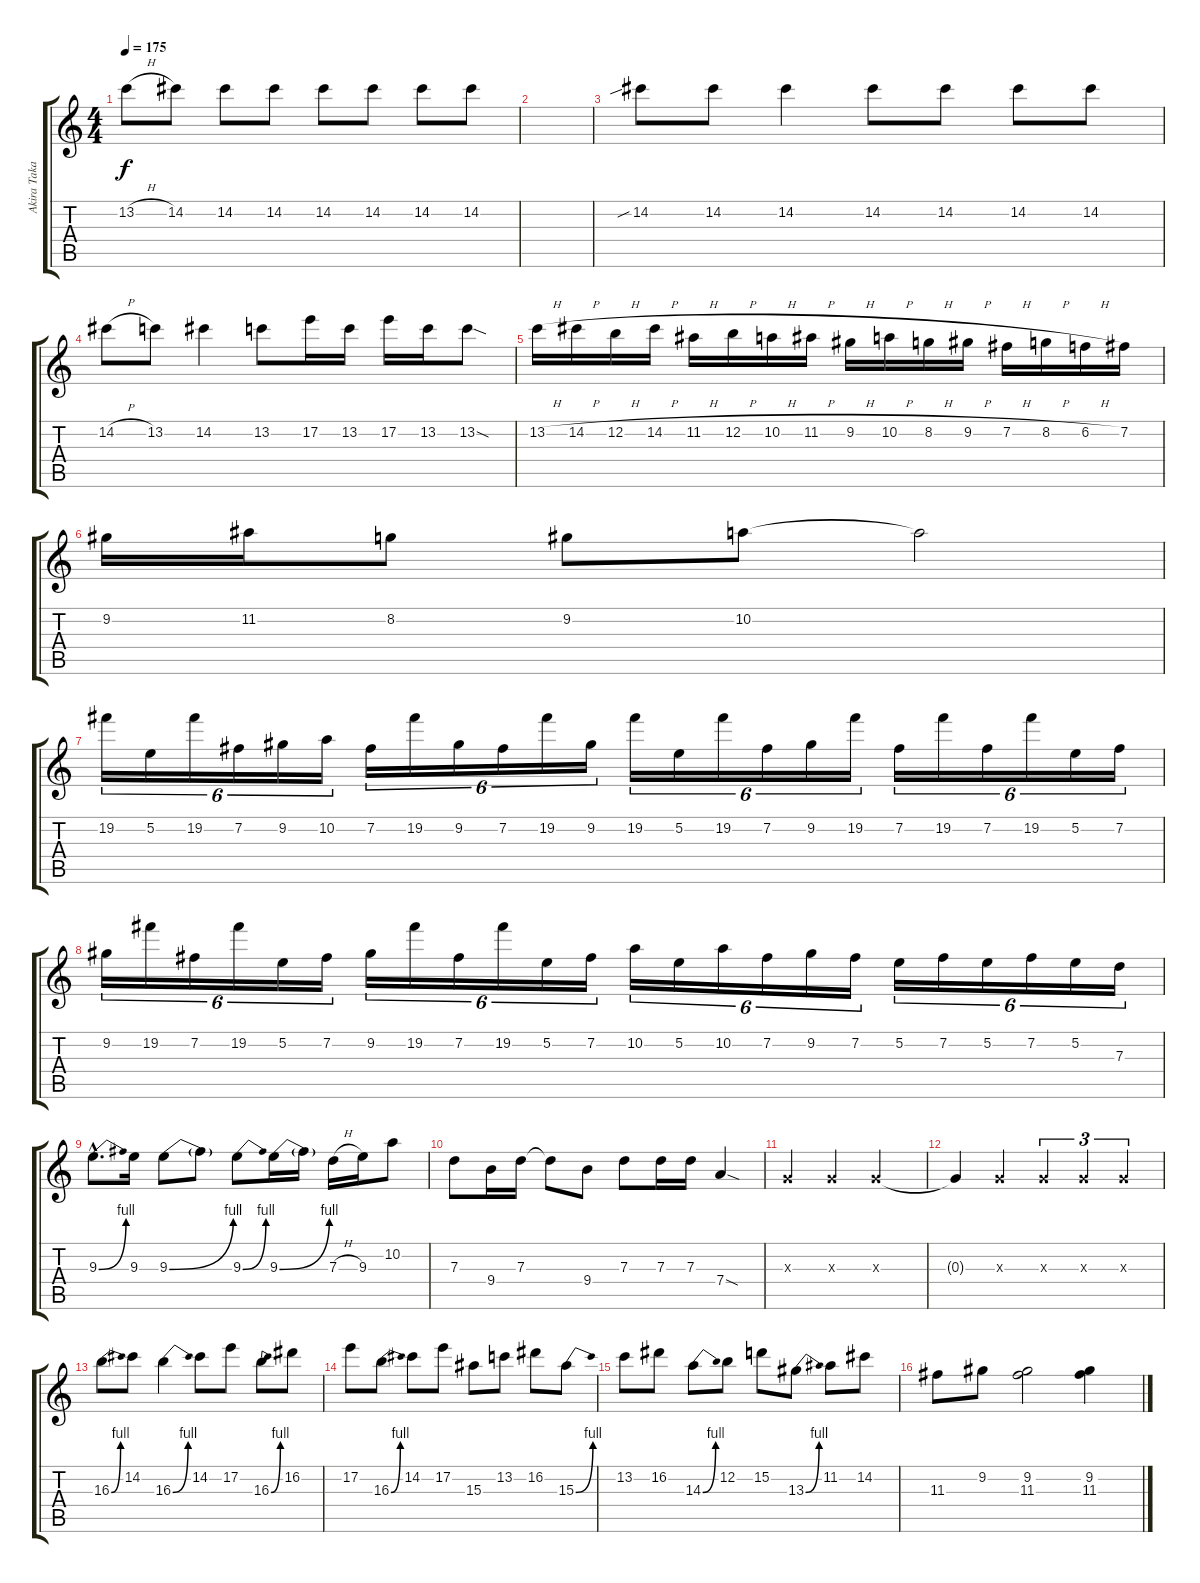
\track ("Akira Takasaki 3" "Akira Taka") {instrument distortionguitar}
\staff {score tabs}
\tuning (E4 B3 G3 D3 A2 E2) {hide}
\ts (4 4)
\tempo 175
\clef g2
\ks c
13.2{h}.8{dy f} 14.2.8 14.2.8 14.2.8 14.2.8 14.2.8 14.2.8 14.2.8 |
|
14.2{sib}.8 14.2.8 14.2.4 14.2.8 14.2.8 14.2.8 14.2.8 |
14.2{h}.8 13.2.8 14.2.4 13.2.8 17.2.16 13.2.16 17.2.16 13.2.16 13.2{sod}.8 |
13.2{h}.16 14.2{h}.16 12.2{h}.16 14.2{h}.16 11.2{h}.16 12.2{h}.16 10.2{h}.16 11.2{h}.16 9.2{h}.16 10.2{h}.16 8.2{h}.16 9.2{h}.16 7.2{h}.16 8.2{h}.16 6.2{h}.16 7.2.16 |
9.2.16 11.2.16 8.2.8 9.2.8 10.2.8 10.2{t}.2 |
19.2.16{tu (6 4)} 5.2.16{tu (6 4)} 19.2.16{tu (6 4)} 7.2.16{tu (6 4)} 9.2.16{tu (6 4)} 10.2.16{tu (6 4)} 7.2.16{tu (6 4)} 19.2.16{tu (6 4)} 9.2.16{tu (6 4)} 7.2.16{tu (6 4)} 19.2.16{tu (6 4)} 9.2.16{tu (6 4)} 19.2.16{tu (6 4)} 5.2.16{tu (6 4)} 19.2.16{tu (6 4)} 7.2.16{tu (6 4)} 9.2.16{tu (6 4)} 19.2.16{tu (6 4)} 7.2.16{tu (6 4)} 19.2.16{tu (6 4)} 7.2.16{tu (6 4)} 19.2.16{tu (6 4)} 5.2.16{tu (6 4)} 7.2.16{tu (6 4)} |
9.2.16{tu (6 4)} 19.2.16{tu (6 4)} 7.2.16{tu (6 4)} 19.2.16{tu (6 4)} 5.2.16{tu (6 4)} 7.2.16{tu (6 4)} 9.2.16{tu (6 4)} 19.2.16{tu (6 4)} 7.2.16{tu (6 4)} 19.2.16{tu (6 4)} 5.2.16{tu (6 4)} 7.2.16{tu (6 4)} 10.2.16{tu (6 4)} 5.2.16{tu (6 4)} 10.2.16{tu (6 4)} 7.2.16{tu (6 4)} 9.2.16{tu (6 4)} 7.2.16{tu (6 4)} 5.2.16{tu (6 4)} 7.2.16{tu (6 4)} 5.2.16{tu (6 4)} 7.2.16{tu (6 4)} 5.2.16{tu (6 4)} 7.3.16{tu (6 4)} |
9.3{be (bend 0 0 60 4) hac}.8{d} 9.3.16 9.3{be (bend 0 0 60 4)}.8 9.3{t}.8 9.3{be (bend 0 0 60 4)}.8 9.3{be (bend 0 0 60 4)}.16 9.3{t}.16 7.3{h}.16 9.3.16 10.2.8 |
7.3.8 9.4.16 7.3.16 7.3{t}.8 9.4.8 7.3.8 7.3.16 7.3.16 7.4{sod}.4 |
0.3{x}.4 0.3{x}.4 0.3{x}.2 |
0.3{t}.4 0.3{x}.4 0.3{x}.4{tu (3 2)} 0.3{x}.4{tu (3 2)} 0.3{x}.4{tu (3 2)} |
16.3{be (bend 0 0 60 4)}.8 14.2.8 16.3{be (bend 0 0 60 4)}.4 14.2.8 17.2.8 16.3{be (bend 0 0 60 4)}.8 16.2.8 |
17.2.8 16.3{be (bend 0 0 60 4)}.8 14.2.8 17.2.8 15.3.8 13.2.8 16.2.8 15.3{be (bend 0 0 60 4)}.8 |
13.2.8 16.2.8 14.3{be (bend 0 0 60 4)}.8 12.2.8 15.2.8 13.3{be (bend 0 0 60 4)}.8 11.2.8 14.2.8 |
11.3.8 9.2.8 (9.2 11.3).2 (9.2 11.3).4
